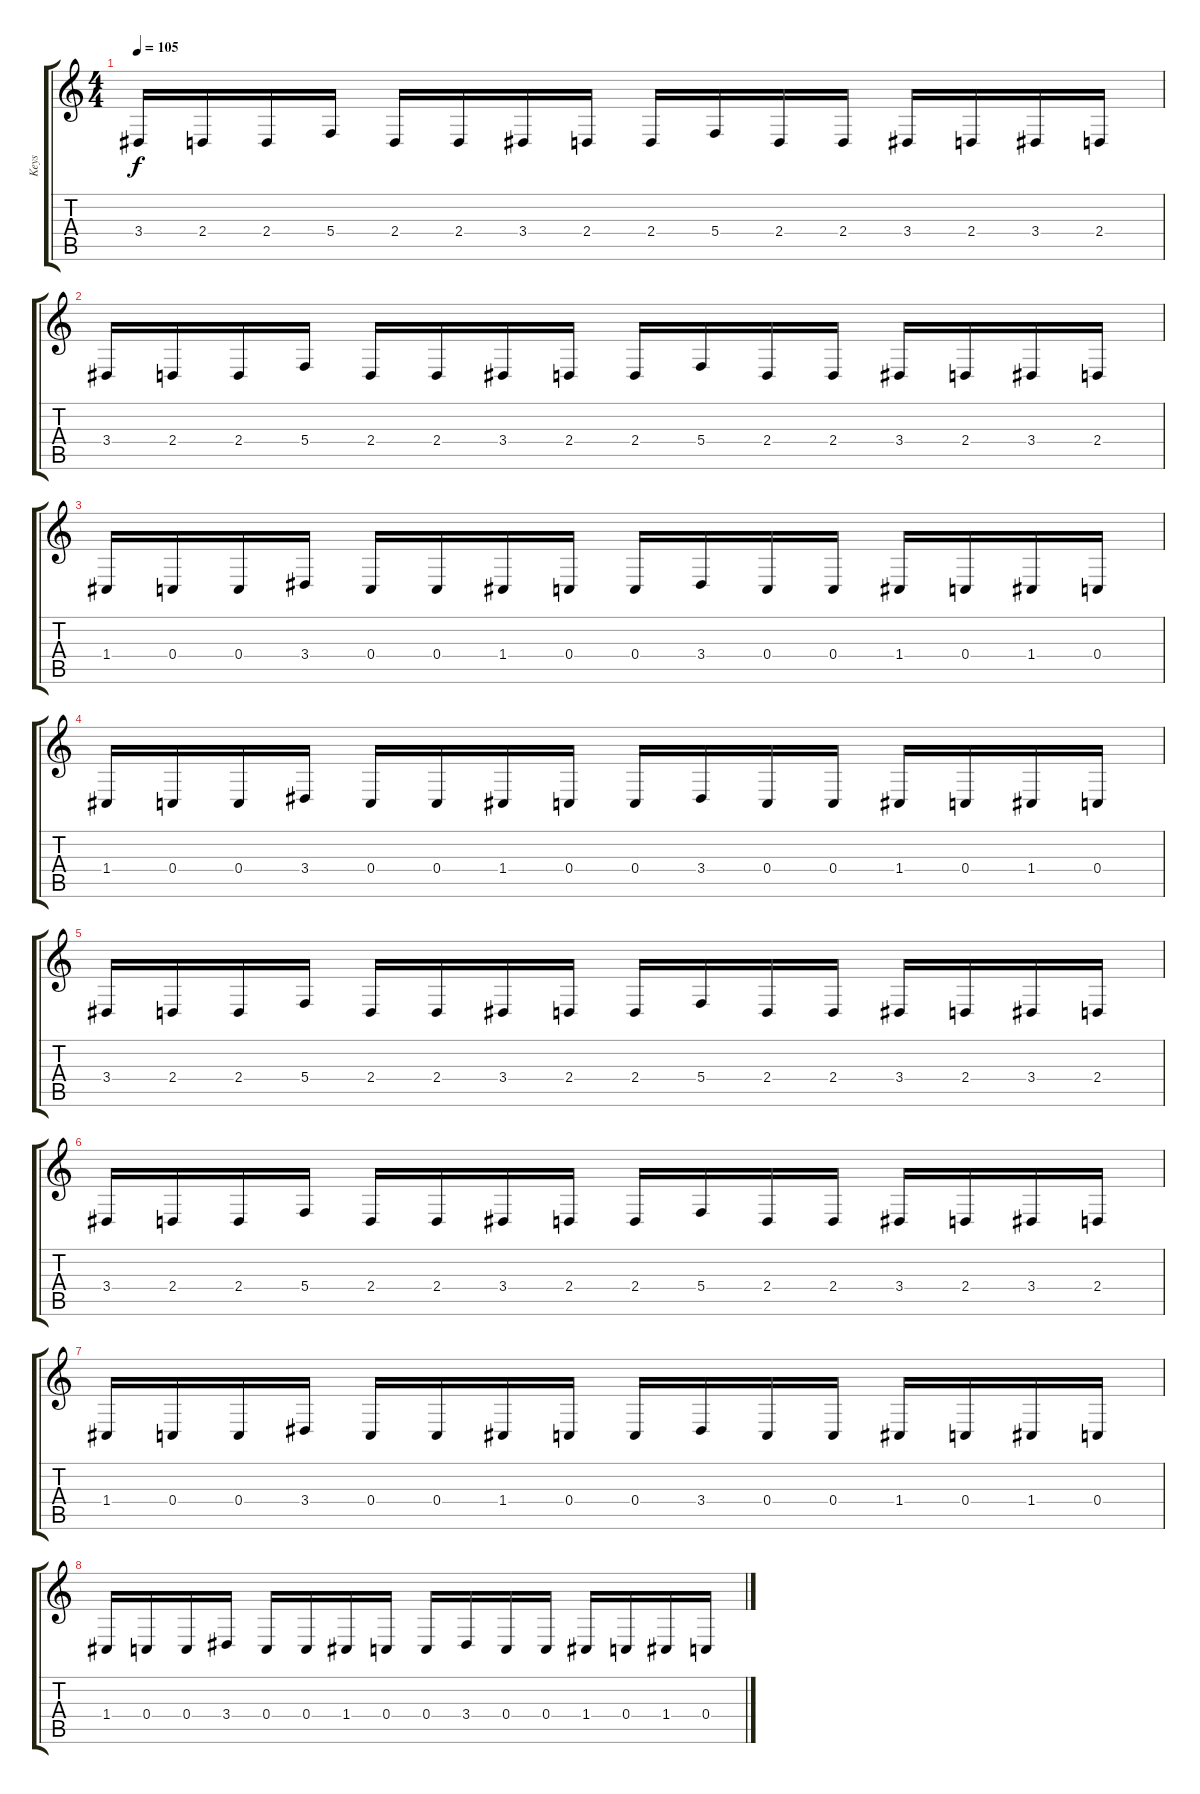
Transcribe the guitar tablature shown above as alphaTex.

\track ("Keys" "Keys") {instrument pad2warm}
\staff {score tabs}
\tuning (D4 A3 F3 C3 G2 C2) {hide}
\ts (4 4)
\tempo 105
\clef g2
\ks c
3.4.16{dy f} 2.4.16 2.4.16 5.4.16 2.4.16 2.4.16 3.4.16 2.4.16 2.4.16 5.4.16 2.4.16 2.4.16 3.4.16 2.4.16 3.4.16 2.4.16 |
3.4.16 2.4.16 2.4.16 5.4.16 2.4.16 2.4.16 3.4.16 2.4.16 2.4.16 5.4.16 2.4.16 2.4.16 3.4.16 2.4.16 3.4.16 2.4.16 |
1.4.16 0.4.16 0.4.16 3.4.16 0.4.16 0.4.16 1.4.16 0.4.16 0.4.16 3.4.16 0.4.16 0.4.16 1.4.16 0.4.16 1.4.16 0.4.16 |
1.4.16 0.4.16 0.4.16 3.4.16 0.4.16 0.4.16 1.4.16 0.4.16 0.4.16 3.4.16 0.4.16 0.4.16 1.4.16 0.4.16 1.4.16 0.4.16 |
3.4.16 2.4.16 2.4.16 5.4.16 2.4.16 2.4.16 3.4.16 2.4.16 2.4.16 5.4.16 2.4.16 2.4.16 3.4.16 2.4.16 3.4.16 2.4.16 |
3.4.16 2.4.16 2.4.16 5.4.16 2.4.16 2.4.16 3.4.16 2.4.16 2.4.16 5.4.16 2.4.16 2.4.16 3.4.16 2.4.16 3.4.16 2.4.16 |
1.4.16 0.4.16 0.4.16 3.4.16 0.4.16 0.4.16 1.4.16 0.4.16 0.4.16 3.4.16 0.4.16 0.4.16 1.4.16 0.4.16 1.4.16 0.4.16 |
1.4.16 0.4.16 0.4.16 3.4.16 0.4.16 0.4.16 1.4.16 0.4.16 0.4.16 3.4.16 0.4.16 0.4.16 1.4.16 0.4.16 1.4.16 0.4.16
